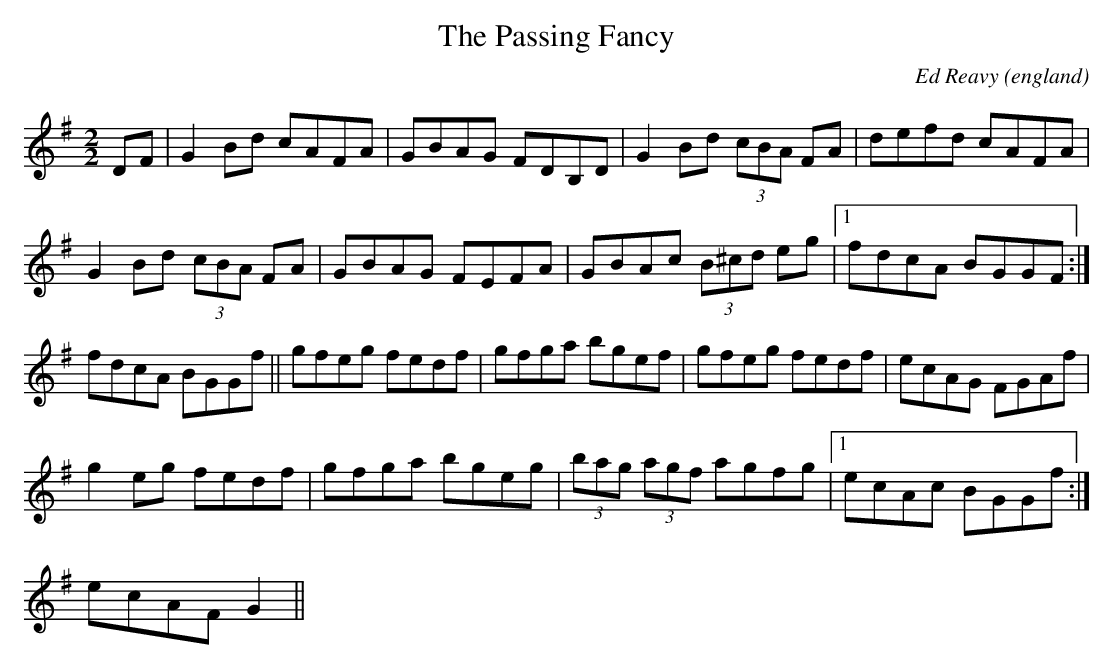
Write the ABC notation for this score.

X:1
T:The Passing Fancy
O:england
C:Ed Reavy
M:2/2
L:1/8
K:G
DF|G2 Bd cAFA|GBAG FDB,D|G2 Bd (3cBA FA|defd cAFA|
G2 Bd (3cBA FA|GBAG FEFA|GBAc (3B^cd eg|1fdcA BGGF:|
2fdcA BGGf||gfeg fedf|gfga bgef|gfeg fedf|ecAG FGAf|
g2 eg fedf|gfga bgeg|(3bag (3agf agfg|1ecAc BGGf:|
2ecAF G2||
